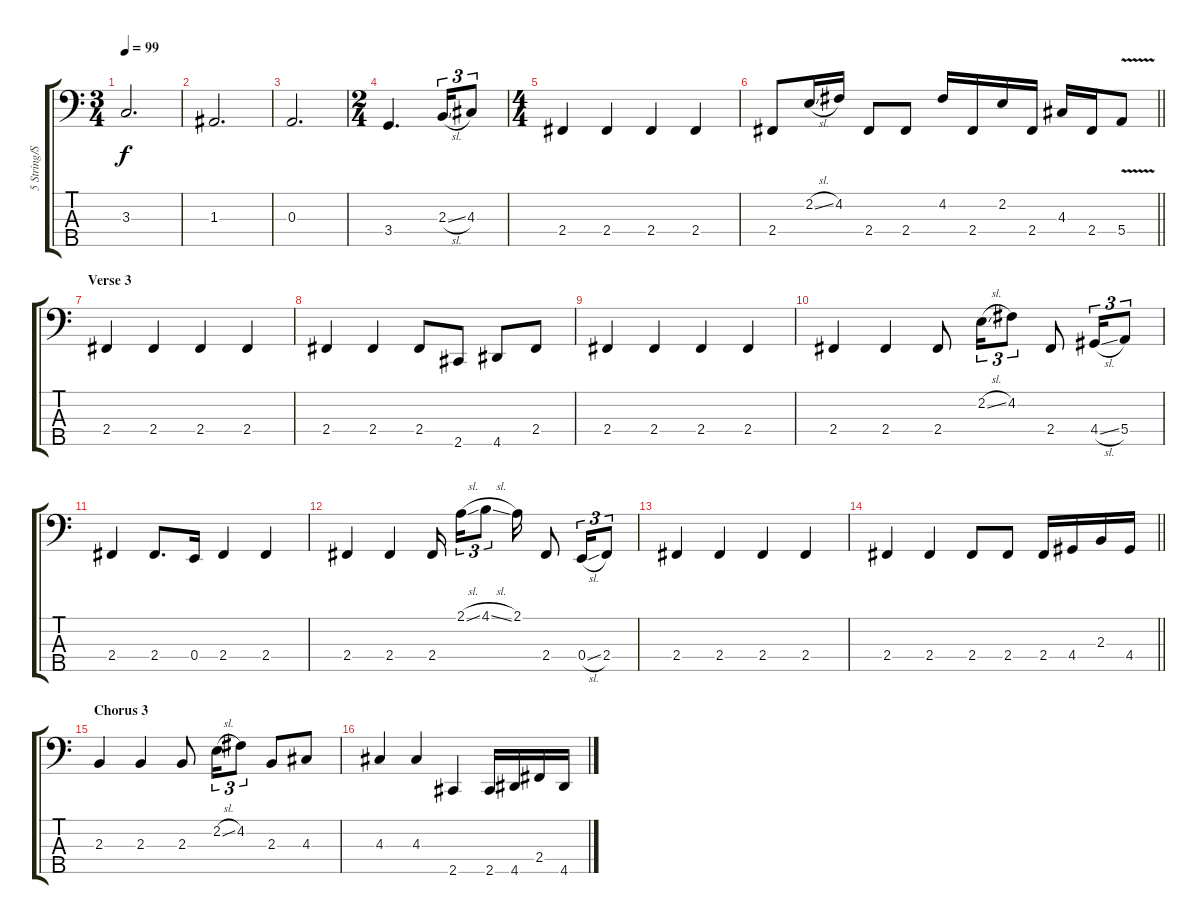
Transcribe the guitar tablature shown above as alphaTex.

\track ("5 String/Synth Bass" "5 String/S") {instrument synthbass2 bank 255}
\staff {score tabs}
\tuning (G2 D2 A1 E1 B0) {hide}
\ts (3 4)
\tempo 99
\clef f4
\ks c
3.3.2{d dy f} |
1.3.2{d} |
0.3.2{d} |
\ts (2 4)
3.4.4{d} 2.3{sl}.16{tu (3 2)} 4.3.8{tu (3 2)} |
\ts (4 4)
2.4.4 2.4.4 2.4.4 2.4.4 |
\barLineRight lightlight
2.4.8 2.2{sl}.16 4.2.16 2.4.8 2.4.8 4.2.16 2.4.16 2.2.16 2.4.16 4.3.16 2.4.16 5.4{v}.8 |
\section ("" "Verse 3")
2.4.4 2.4.4 2.4.4 2.4.4 |
2.4.4 2.4.4 2.4.8 2.5.8 4.5.8 2.4.8 |
2.4.4 2.4.4 2.4.4 2.4.4 |
2.4.4 2.4.4 2.4.8 2.2{sl}.16{tu (3 2)} 4.2.8{tu (3 2)} 2.4.8 4.4{sl}.16{tu (3 2)} 5.4.8{tu (3 2)} |
2.4.4 2.4.8{d} 0.4.16 2.4.4 2.4.4 |
2.4.4 2.4.4 2.4.16{beam splitsecondary} 2.1{sl}.16{tu (3 2)} 4.1{sl}.8{tu (3 2)} 2.1.16 2.4.8 0.4{sl}.16{tu (3 2)} 2.4.8{tu (3 2)} |
2.4.4 2.4.4 2.4.4 2.4.4 |
\barLineRight lightlight
2.4.4 2.4.4 2.4.8 2.4.8 2.4.16 4.4.16 2.3.16 4.4.16 |
\section ("" "Chorus 3")
2.3.4 2.3.4 2.3.8 2.2{sl}.16{tu (3 2)} 4.2.8{tu (3 2)} 2.3.8 4.3.8 |
4.3.4 4.3.4 2.5.4 2.5.16 4.5.16 2.4.16 4.5.16
